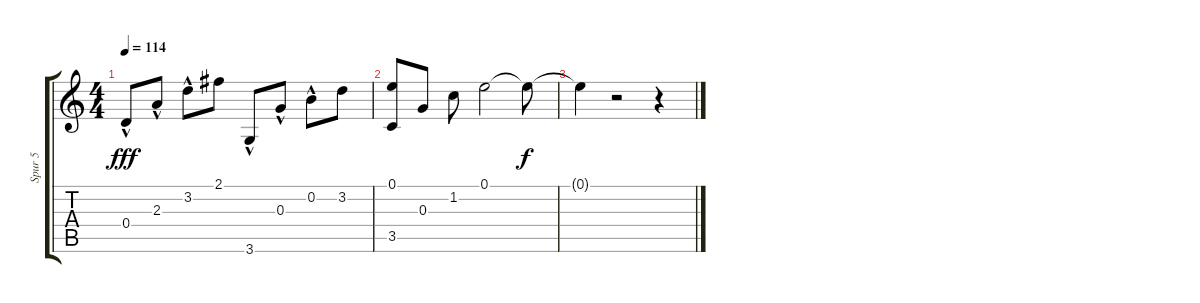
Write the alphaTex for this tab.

\track ("Spur 5" "Spur 5") {instrument acousticguitarsteel}
\staff {score tabs}
\tuning (E4 B3 G3 D3 A2 E2) {hide}
\ts (4 4)
\tempo 114
\clef g2
\ks c
0.4{hac}.8{dy fff} 2.3{hac}.8 3.2{hac}.8 2.1.8 3.6{hac}.8 0.3{hac}.8 0.2{hac}.8 3.2.8 |
(0.1 3.5).8 0.3.8 1.2.8 0.1.2 0.1{t}.8{dy f} |
0.1{t}.4 r.2 r.4
